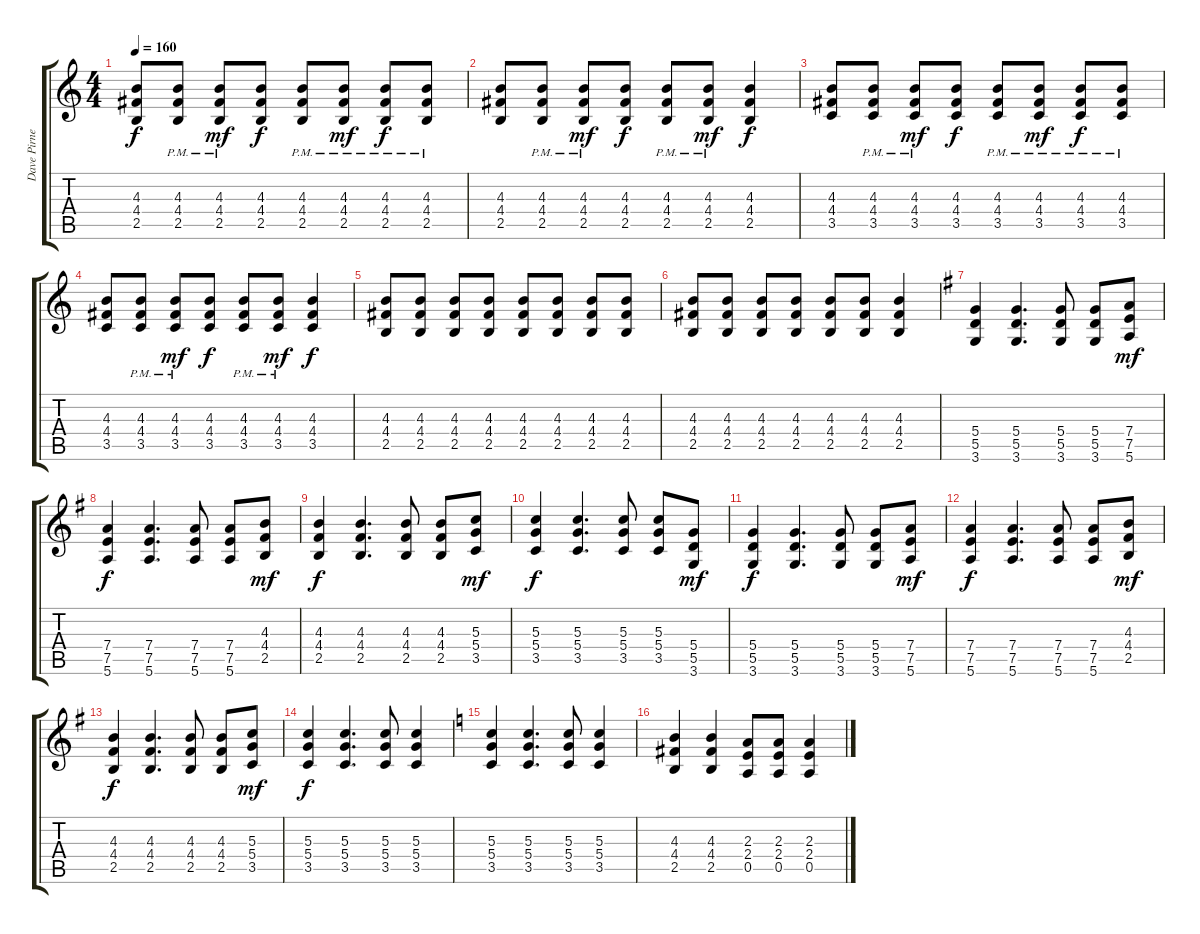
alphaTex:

\track ("Dave Pirner" "Dave Pirne") {instrument electricguitarclean}
\staff {score tabs}
\tuning (E4 B3 G3 D3 A2 E2) {hide}
\ts (4 4)
\tempo 160
\clef g2
\ks c
(4.3 4.4 2.5).8{dy f} (4.3{pm} 4.4{pm} 2.5{pm}).8 (4.3{pm} 4.4{pm} 2.5{pm}).8{dy mf} (4.3 4.4 2.5).8{dy f} (4.3{pm} 4.4{pm} 2.5{pm}).8 (4.3{pm} 4.4{pm} 2.5{pm}).8{dy mf} (4.3{pm} 4.4{pm} 2.5{pm}).8{dy f} (4.3{pm} 4.4{pm} 2.5{pm}).8 |
(4.3 4.4 2.5).8 (4.3 4.4 2.5{pm}).8 (4.3 4.4 2.5{pm}).8{dy mf} (4.3 4.4 2.5).8{dy f} (4.3 4.4 2.5{pm}).8 (4.3 4.4 2.5{pm}).8{dy mf} (4.3 4.4 2.5).4{dy f} |
(4.3 4.4 3.5).8 (4.3{pm} 4.4{pm} 3.5{pm}).8 (4.3{pm} 4.4{pm} 3.5{pm}).8{dy mf} (4.3 4.4 3.5).8{dy f} (4.3{pm} 4.4{pm} 3.5{pm}).8 (4.3{pm} 4.4{pm} 3.5{pm}).8{dy mf} (4.3{pm} 4.4{pm} 3.5{pm}).8{dy f} (4.3{pm} 4.4{pm} 3.5{pm}).8 |
(4.3 4.4 3.5).8 (4.3{pm} 4.4{pm} 3.5{pm}).8 (4.3{pm} 4.4{pm} 3.5{pm}).8{dy mf} (4.3 4.4 3.5).8{dy f} (4.3{pm} 4.4{pm} 3.5{pm}).8 (4.3{pm} 4.4{pm} 3.5{pm}).8{dy mf} (4.3 4.4 3.5).4{dy f} |
(4.3 4.4 2.5).8 (4.3 4.4 2.5).8 (4.3 4.4 2.5).8 (4.3 4.4 2.5).8 (4.3 4.4 2.5).8 (4.3 4.4 2.5).8 (4.3 4.4 2.5).8 (4.3 4.4 2.5).8 |
(4.3 4.4 2.5).8 (4.3 4.4 2.5).8 (4.3 4.4 2.5).8 (4.3 4.4 2.5).8 (4.3 4.4 2.5).8 (4.3 4.4 2.5).8 (4.3 4.4 2.5).4 |
\ks g
(5.4 5.5 3.6).4 (5.4 5.5 3.6).4{d} (5.4 5.5 3.6).8 (5.4 5.5 3.6).8 (7.4 7.5 5.6).8{dy mf} |
(7.4 7.5 5.6).4{dy f} (7.4 7.5 5.6).4{d} (7.4 7.5 5.6).8 (7.4 7.5 5.6).8 (4.3 4.4 2.5).8{dy mf} |
(4.3 4.4 2.5).4{dy f} (4.3 4.4 2.5).4{d} (4.3 4.4 2.5).8 (4.3 4.4 2.5).8 (5.3 5.4 3.5).8{dy mf} |
(5.3 5.4 3.5).4{dy f} (5.3 5.4 3.5).4{d} (5.3 5.4 3.5).8 (5.3 5.4 3.5).8 (5.4 5.5 3.6).8{dy mf} |
(5.4 5.5 3.6).4{dy f} (5.4 5.5 3.6).4{d} (5.4 5.5 3.6).8 (5.4 5.5 3.6).8 (7.4 7.5 5.6).8{dy mf} |
(7.4 7.5 5.6).4{dy f} (7.4 7.5 5.6).4{d} (7.4 7.5 5.6).8 (7.4 7.5 5.6).8 (4.3 4.4 2.5).8{dy mf} |
(4.3 4.4 2.5).4{dy f} (4.3 4.4 2.5).4{d} (4.3 4.4 2.5).8 (4.3 4.4 2.5).8 (5.3 5.4 3.5).8{dy mf} |
(5.3 5.4 3.5).4{dy f} (5.3 5.4 3.5).4{d} (5.3 5.4 3.5).8 (5.3 5.4 3.5).4 |
\ks c
(5.3 5.4 3.5).4 (5.3 5.4 3.5).4{d} (5.3 5.4 3.5).8 (5.3 5.4 3.5).4 |
(4.3 4.4 2.5).4 (4.3 4.4 2.5).4 (2.3 2.4 0.5).8 (2.3 2.4 0.5).8 (2.3 2.4 0.5).4
